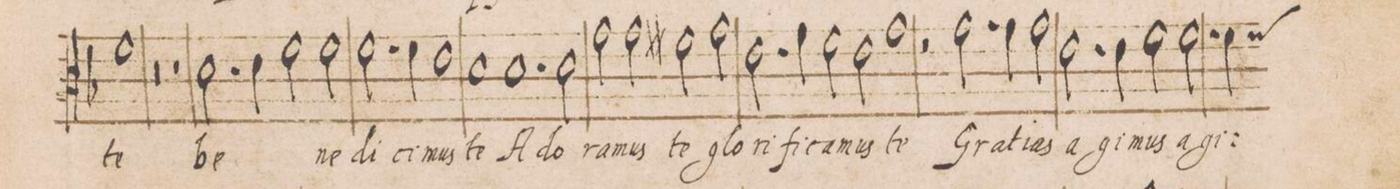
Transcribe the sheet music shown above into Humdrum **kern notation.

**kern	**text
*I"DISCANTVS	*
*clefC3	*
*k[b-]	*
*met(C|)	*
*M2/1	*
1f	te
0r	.
=10-	=10-
1r	.
=11-	=11-
2.d\	be-
4e\	.
2f\	.
2f\	-ne-
=12-	=12-
2.f\	-di-
4f\	-ci-
1e	-mus
=13-	=13-
1d	te
1.d	A-
=14-	=14-
2d\	-do-
2g\	-ra-
2g\	-mus
=15-	=15-
2f#X\	te
2g\	glo-
2.e\	-ri-
4g\	-fi-
=16-	=16-
2fny\	-ca-
2e\	-mus
1g	te
=17-	=17-
2r	.
2.g\	Gra-
4g\	-ti-
2g\	-as
=18-	=18-
2.e\	a-
4e\	-gi-
2f\	-mus
2.f\	a-
=19-	=19-
*custos:f	*
4f\	-gi-
*-	*-
